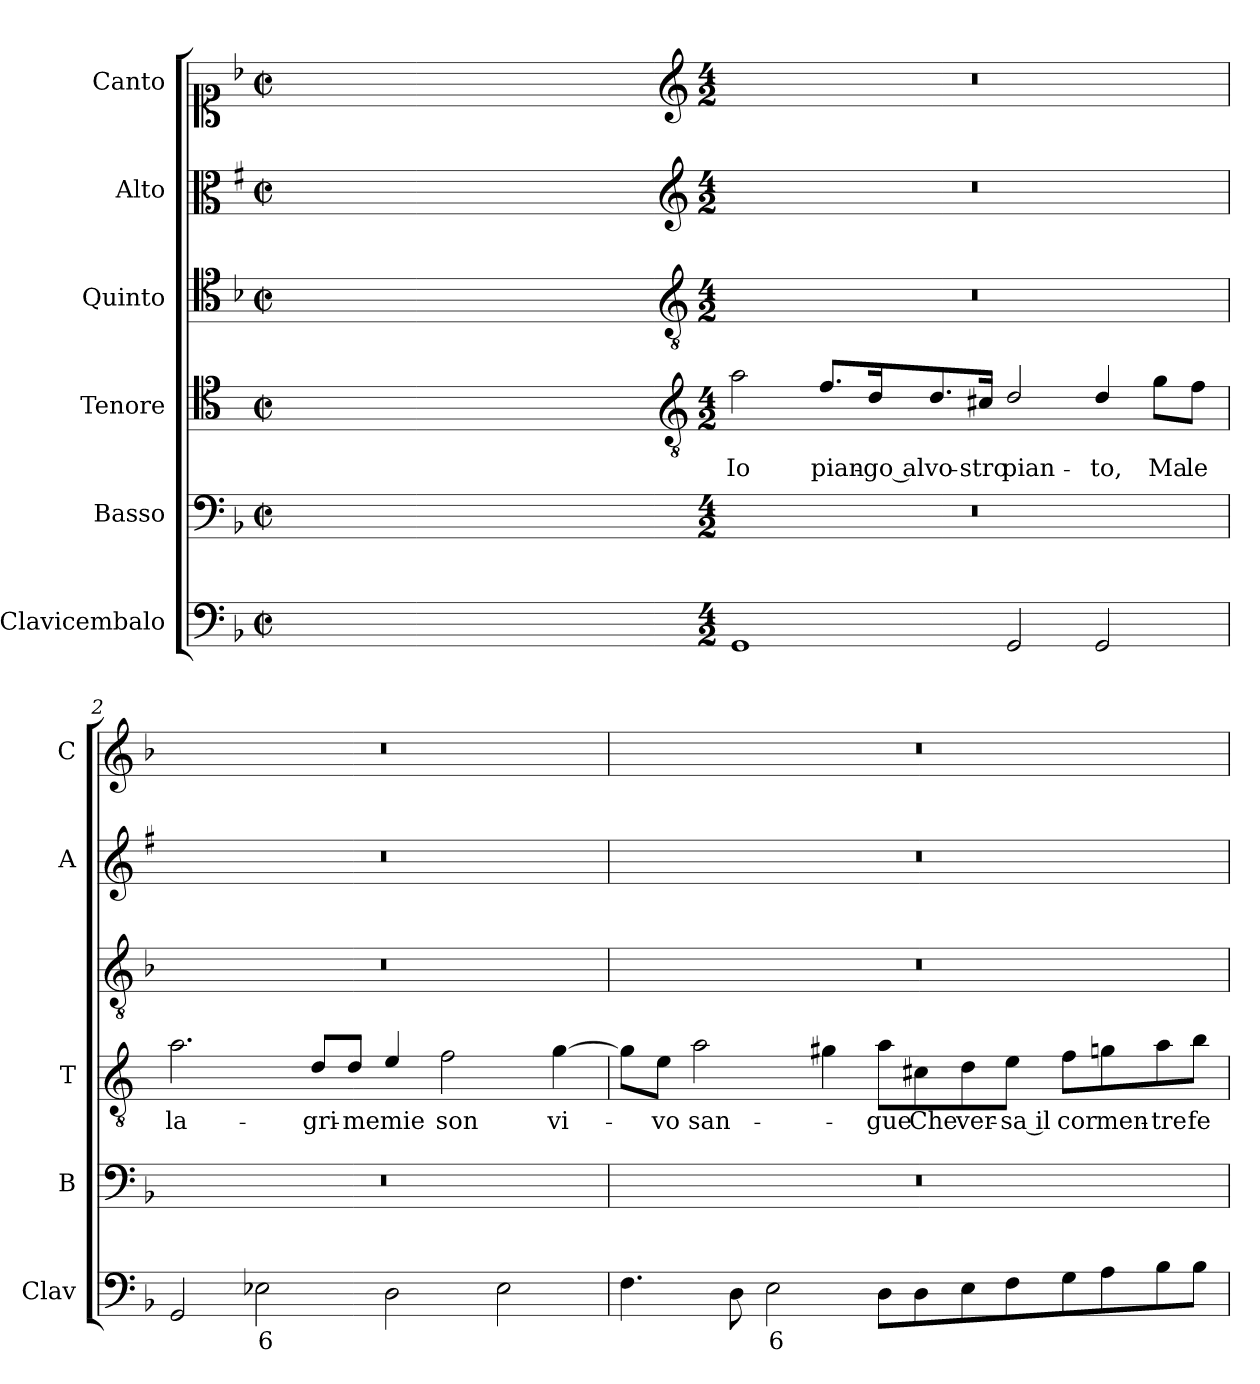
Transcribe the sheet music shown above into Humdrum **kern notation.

**kern	**text	**kern	**kern	**text	**kern	**kern	**kern
*part6	*part6	*part5	*part4	*part4	*part3	*part2	*part1
*staff6	*staff6	*staff5	*staff4	*staff4	*staff3	*staff2	*staff1
*I"Clavicembalo	*	*I"Basso	*I"Tenore	*	*I"Quinto	*I"Alto	*I"Canto
*I'Clav	*	*I'B	*I'T	*	*	*I'A	*I'C
*clefF4	*	*clefF4	*clefC4	*	*clefC4	*clefC3	*clefC1
*	*	*	*ITrd4c7	*	*	*ITrd1c2	*
*k[b-]	*	*k[b-]	*k[b-]	*	*k[b-]	*k[b-]	*k[b-]
*F:	*	*F:	*F:	*	*F:	*F:	*F:
*M2/2	*	*M2/2	*M2/2	*	*M2/2	*M2/2	*M2/2
*met(c|)	*	*met(c|)	*met(c|)	*	*met(c|)	*met(c|)	*met(c|)
=	=	=	=	=	=	=	=
1ryy	.	1ryy	1ryy	.	1ryy	1ryy	1ryy
=1X-	=1X-	=1X-	=1X-	=1X-	=1X-	=1X-	=1X-
4ryy	.	4ryy	4ryy	.	4ryy	4ryy	4ryy
4ryy	.	4ryy	4ryy	.	4ryy	4ryy	4ryy
4ryy	.	4ryy	4ryy	.	4ryy	4ryy	4ryy
4ryy	.	4ryy	4ryy	.	4ryy	4ryy	4ryy
=1-	=1-	=1-	=1-	=1-	=1-	=1-	=1-
*	*	*	*clefGv2	*	*clefGv2	*clefG2	*clefG2
*M4/2	*	*M4/2	*M4/2	*	*M4/2	*M4/2	*M4/2
!	!	!	!	!LO:LY:b	!	!	!
1GG	.	0r	2d\	Io	0r	0r	0r
!	!	!	!	!LO:LY:b	!	!	!
.	.	.	8.B-/L	pian-	.	.	.
!	!	!	!	!LO:LY:b	!	!	!
.	.	.	16G/K	-go al	.	.	.
!	!	!	!	!LO:LY:b	!	!	!
.	.	.	8.G/	vo-	.	.	.
!	!	!	!	!LO:LY:b	!	!	!
.	.	.	16F#X/Jk	-stro	.	.	.
!	!	!	!	!LO:LY:b	!	!	!
2GG/	.	.	2G/	pian-	.	.	.
!	!	!	!	!LO:LY:b	!	!	!
2GG/	.	.	4G/	-to,	.	.	.
!	!	!	!	!LO:LY:b	!	!	!
.	.	.	8c\L	Ma	.	.	.
!	!	!	!	!LO:LY:b	!	!	!
.	.	.	8B-\J	le	.	.	.
=2	=2	=2	=2	=2	=2	=2	=2
!	!	!	!	!LO:LY:b	!	!	!
2GG/	.	0r	2.d\	la-	0r	0r	0r
!	!LO:LY:b	!	!	!	!	!	!
2E-X\	6	.	.	.	.	.	.
!	!	!	!	!LO:LY:b	!	!	!
.	.	.	8G/L	-gri-	.	.	.
!	!	!	!	!LO:LY:b	!	!	!
.	.	.	8G/J	-me	.	.	.
!	!	!	!	!LO:LY:b	!	!	!
2D\	.	.	4A/	mie	.	.	.
!	!	!	!	!LO:LY:b	!	!	!
.	.	.	2B-\	son	.	.	.
2E-\	.	.	.	.	.	.	.
!	!	!	!	!LO:LY:b	!	!	!
.	.	.	[4c\	vi-	.	.	.
!!LO:LB:g=z
=3	=3	=3	=3	=3	=3	=3	=3
4.F\	.	0r	8c\L]	.	0r	0r	0r
!	!	!	!	!LO:LY:b	!	!	!
.	.	.	8A\J	-vo	.	.	.
!	!	!	!	!LO:LY:b	!	!	!
.	.	.	2d\	san-	.	.	.
8D\	.	.	.	.	.	.	.
!	!LO:LY:b	!	!	!	!	!	!
2E\	6	.	.	.	.	.	.
.	.	.	4c#X\	.	.	.	.
!	!	!	!	!LO:LY:b	!	!	!
8D\L	.	.	8d\L	-gue	.	.	.
!	!	!	!	!LO:LY:b	!	!	!
8D\	.	.	8F#X\	Che	.	.	.
!	!	!	!	!LO:LY:b	!	!	!
8E\	.	.	8G\	ver-	.	.	.
!	!	!	!	!LO:LY:b	!	!	!
8F\	.	.	8A\J	-sa il	.	.	.
!	!	!	!	!LO:LY:b	!	!	!
8G\	.	.	8B-\L	cor	.	.	.
!	!	!	!	!LO:LY:b	!	!	!
8A\	.	.	8cn\	men-	.	.	.
!	!	!	!	!LO:LY:b	!	!	!
8B-\	.	.	8d\	-tre	.	.	.
!	!	!	!	!LO:LY:b	!	!	!
8B-\J	.	.	8e\J	fe-	.	.	.
=	=	=	=	=	=	=	=
*-	*-	*-	*-	*-	*-	*-	*-
